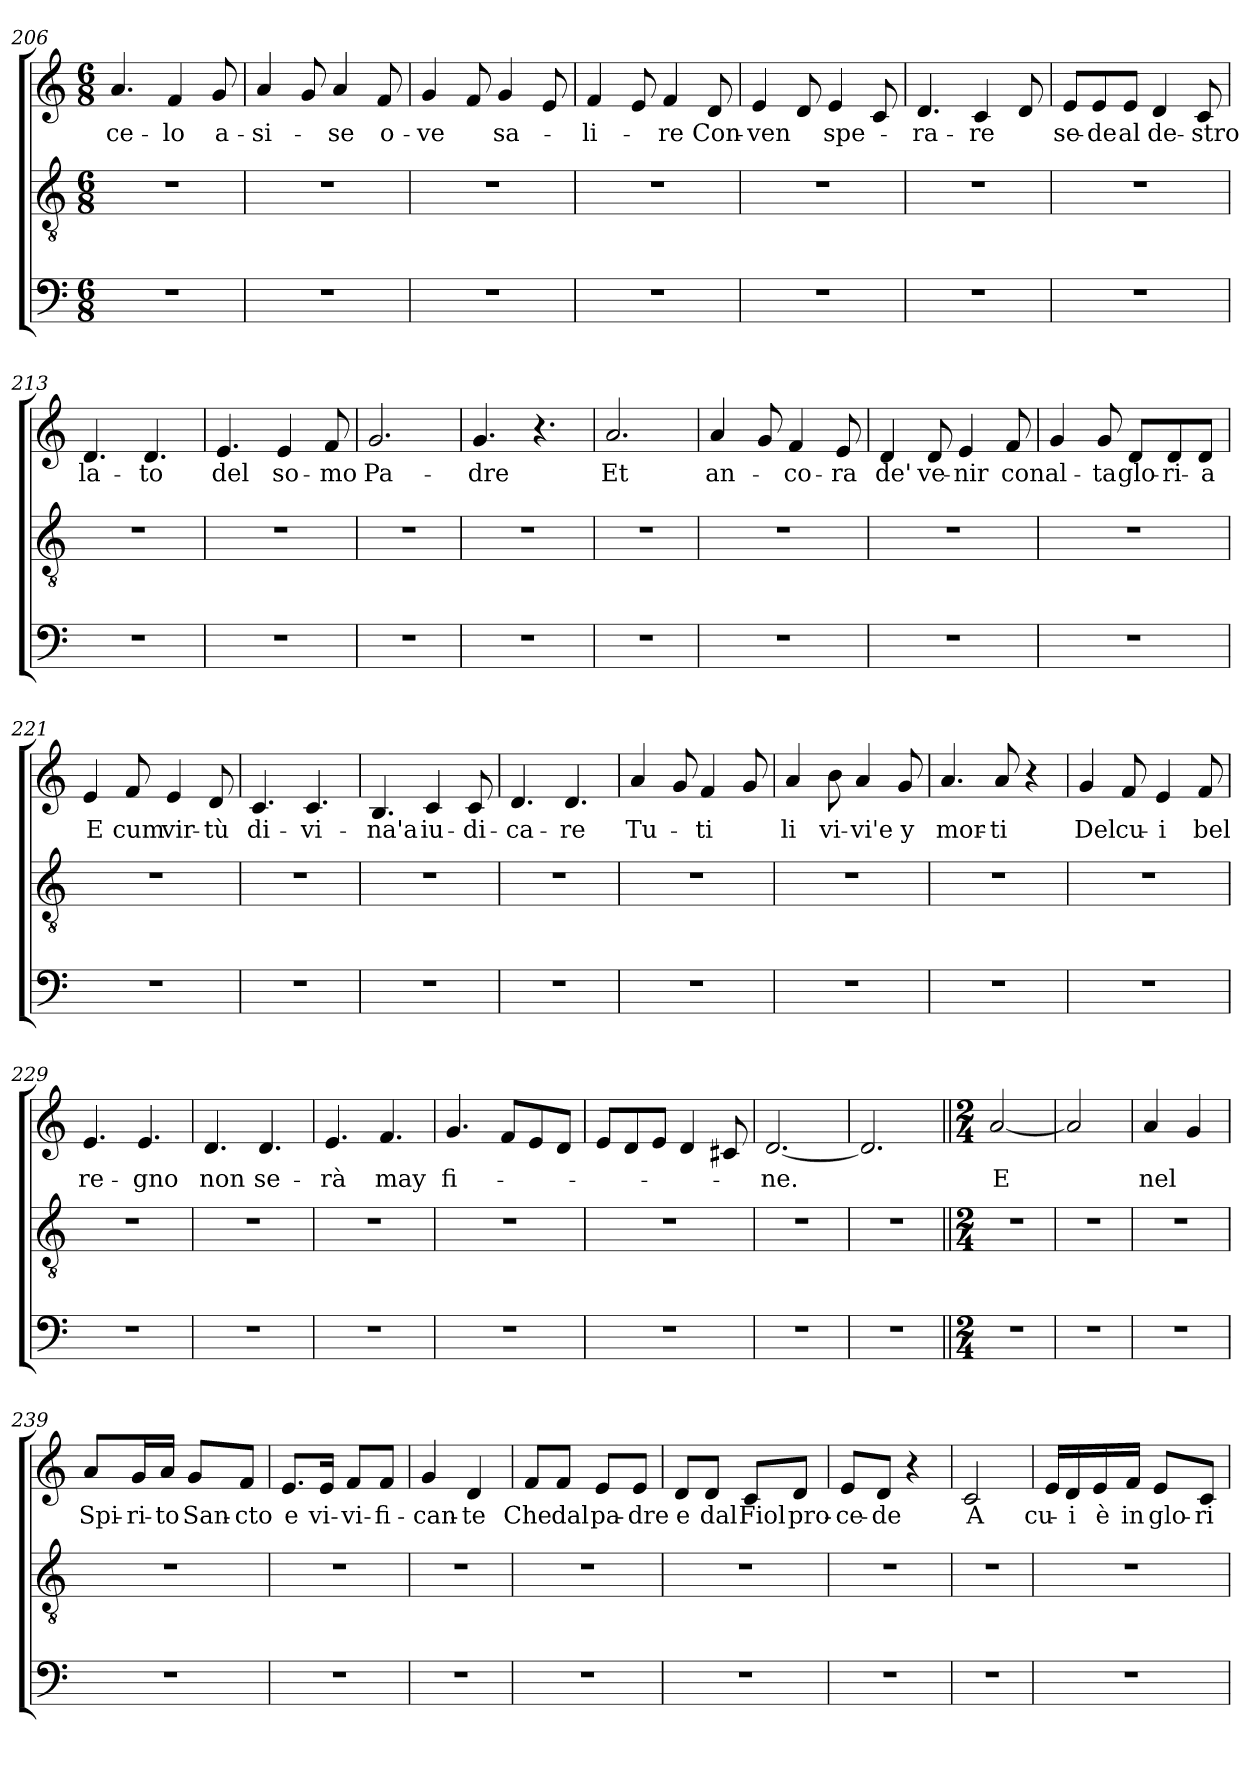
**kern	**kern	**kern	**text
*part3	*part2	*part1	*part1
*staff3	*staff2	*staff1	*staff1
*clefF4	*clefGv2	*clefG2	*
*k[]	*k[]	*k[]	*
*C:	*C:	*C:	*
*M6/8	*M6/8	*M6/8	*
=206	=206	=206	=206
!	!	!	!LO:LY:b
2.r	2.r	4.a/	ce-
!	!	!	!LO:LY:b
.	.	4f/	-lo
!	!	!	!LO:LY:b
.	.	8g/	a-
=207	=207	=207	=207
!	!	!	!LO:LY:b
2.r	2.r	4a/	-si-
.	.	8g/	.
!	!	!	!LO:LY:b
.	.	4a/	-se
!	!	!	!LO:LY:b
.	.	8f/	o-
=208	=208	=208	=208
!	!	!	!LO:LY:b
2.r	2.r	4g/	-ve
.	.	8f/	.
!	!	!	!LO:LY:b
.	.	4g/	sa-
.	.	8e/	.
=209	=209	=209	=209
!	!	!	!LO:LY:b
2.r	2.r	4f/	-li-
.	.	8e/	.
!	!	!	!LO:LY:b
.	.	4f/	-re
!	!	!	!LO:LY:b
.	.	8d/	Con-
=210	=210	=210	=210
!	!	!	!LO:LY:b
2.r	2.r	4e/	-ven
.	.	8d/	.
!	!	!	!LO:LY:b
.	.	4e/	spe-
.	.	8c/	.
=211	=211	=211	=211
!	!	!	!LO:LY:b
2.r	2.r	4.d/	-ra-
!	!	!	!LO:LY:b
.	.	4c/	-re
.	.	8d/	.
!!LO:LB:g=z
=212	=212	=212	=212
!	!	!	!LO:LY:b
2.r	2.r	8e/L	se-
!	!	!	!LO:LY:b
.	.	8e/	-de
!	!	!	!LO:LY:b
.	.	8e/J	al
!	!	!	!LO:LY:b
.	.	4d/	de-
!	!	!	!LO:LY:b
.	.	8c/	-stro
=213	=213	=213	=213
!	!	!	!LO:LY:b
2.r	2.r	4.d/	la-
!	!	!	!LO:LY:b
.	.	4.d/	-to
=214	=214	=214	=214
!	!	!	!LO:LY:b
2.r	2.r	4.e/	del
!	!	!	!LO:LY:b
.	.	4e/	so-
!	!	!	!LO:LY:b
.	.	8f/	-mo
=215	=215	=215	=215
!	!	!	!LO:LY:b
2.r	2.r	2.g/	Pa-
=216	=216	=216	=216
!	!	!	!LO:LY:b
2.r	2.r	4.g/	-dre
.	.	4.r	.
=217	=217	=217	=217
!	!	!	!LO:LY:b
2.r	2.r	2.a/	Et
=218	=218	=218	=218
!	!	!	!LO:LY:b
2.r	2.r	4a/	an-
.	.	8g/	.
!	!	!	!LO:LY:b
.	.	4f/	-co-
!	!	!	!LO:LY:b
.	.	8e/	-ra
=219	=219	=219	=219
!	!	!	!LO:LY:b
2.r	2.r	4d/	de'
!	!	!	!LO:LY:b
.	.	8d/	ve-
!	!	!	!LO:LY:b
.	.	4e/	-nir
!	!	!	!LO:LY:b
.	.	8f/	con
=220	=220	=220	=220
!	!	!	!LO:LY:b
2.r	2.r	4g/	al-
!	!	!	!LO:LY:b
.	.	8g/	-ta
!	!	!	!LO:LY:b
.	.	8d/L	glo-
!	!	!	!LO:LY:b
.	.	8d/	-ri-
!	!	!	!LO:LY:b
.	.	8d/J	-a
=221	=221	=221	=221
!	!	!	!LO:LY:b
2.r	2.r	4e/	E
!	!	!	!LO:LY:b
.	.	8f/	cum
!	!	!	!LO:LY:b
.	.	4e/	vir-
!	!	!	!LO:LY:b
.	.	8d/	-tù
=222	=222	=222	=222
!	!	!	!LO:LY:b
2.r	2.r	4.c/	di-
!	!	!	!LO:LY:b
.	.	4.c/	-vi-
!!LO:LB:g=z
=223	=223	=223	=223
!	!	!	!LO:LY:b
2.r	2.r	4.B/	-na'a
!	!	!	!LO:LY:b
.	.	4c/	iu-
!	!	!	!LO:LY:b
.	.	8c/	-di-
=224	=224	=224	=224
!	!	!	!LO:LY:b
2.r	2.r	4.d/	-ca-
!	!	!	!LO:LY:b
.	.	4.d/	-re
=225	=225	=225	=225
!	!	!	!LO:LY:b
2.r	2.r	4a/	Tu-
.	.	8g/	.
!	!	!	!LO:LY:b
.	.	4f/	-ti
.	.	8g/	.
=226	=226	=226	=226
!	!	!	!LO:LY:b
2.r	2.r	4a/	li
!	!	!	!LO:LY:b
.	.	8b\	vi-
!	!	!	!LO:LY:b
.	.	4a/	-vi'e
!	!	!	!LO:LY:b
.	.	8g/	y
=227	=227	=227	=227
!	!	!	!LO:LY:b
2.r	2.r	4.a/	mor-
!	!	!	!LO:LY:b
.	.	8a/	-ti
.	.	4r	.
=228	=228	=228	=228
!	!	!	!LO:LY:b
2.r	2.r	4g/	Del
!	!	!	!LO:LY:b
.	.	8f/	cu-
!	!	!	!LO:LY:b
.	.	4e/	-i
!	!	!	!LO:LY:b
.	.	8f/	bel
=229	=229	=229	=229
!	!	!	!LO:LY:b
2.r	2.r	4.e/	re-
!	!	!	!LO:LY:b
.	.	4.e/	-gno
=230	=230	=230	=230
!	!	!	!LO:LY:b
2.r	2.r	4.d/	non
!	!	!	!LO:LY:b
.	.	4.d/	se-
=231	=231	=231	=231
!	!	!	!LO:LY:b
2.r	2.r	4.e/	-rà
!	!	!	!LO:LY:b
.	.	4.f/	may
=232	=232	=232	=232
!	!	!	!LO:LY:b
2.r	2.r	4.g/	fi-
.	.	8f/L	.
.	.	8e/	.
.	.	8d/J	.
=233	=233	=233	=233
2.r	2.r	8e/L	.
.	.	8d/	.
.	.	8e/J	.
.	.	4d/	.
.	.	8c#X/	.
!!LO:LB:g=z
=234	=234	=234	=234
!	!	!	!LO:LY:b
2.r	2.r	[2.d/	-ne.
=235	=235	=235	=235
2.r	2.r	2.d/]	.
=236||	=236||	=236||	=236||
*M2/4	*M2/4	*M2/4	*
!	!	!	!LO:LY:b
2r	2r	[2a/	E
=237	=237	=237	=237
2r	2r	2a/]	.
=238	=238	=238	=238
!	!	!	!LO:LY:b
2r	2r	4a/	nel
.	.	4g/	.
=239	=239	=239	=239
!	!	!	!LO:LY:b
2r	2r	8a/L	Spi-
!	!	!	!LO:LY:b
.	.	16g/L	-ri-
!	!	!	!LO:LY:b
.	.	16a/JJ	-to
!	!	!	!LO:LY:b
.	.	8g/L	San-
!	!	!	!LO:LY:b
.	.	8f/J	-cto
=240	=240	=240	=240
!	!	!	!LO:LY:b
2r	2r	8.e/L	e
!	!	!	!LO:LY:b
.	.	16e/Jk	vi-
!	!	!	!LO:LY:b
.	.	8f/L	-vi-
!	!	!	!LO:LY:b
.	.	8f/J	-fi-
=241	=241	=241	=241
!	!	!	!LO:LY:b
2r	2r	4g/	-can-
!	!	!	!LO:LY:b
.	.	4d/	-te
=242	=242	=242	=242
!	!	!	!LO:LY:b
2r	2r	8f/L	Che
!	!	!	!LO:LY:b
.	.	8f/J	dal
!	!	!	!LO:LY:b
.	.	8e/L	pa-
!	!	!	!LO:LY:b
.	.	8e/J	-dre
=243	=243	=243	=243
!	!	!	!LO:LY:b
2r	2r	8d/L	e
!	!	!	!LO:LY:b
.	.	8d/J	dal
!	!	!	!LO:LY:b
.	.	8c/L	Fiol
!	!	!	!LO:LY:b
.	.	8d/J	pro-
=244	=244	=244	=244
!	!	!	!LO:LY:b
2r	2r	8e/L	-ce-
!	!	!	!LO:LY:b
.	.	8d/J	-de
.	.	4r	.
=245	=245	=245	=245
!	!	!	!LO:LY:b
2r	2r	2c/	A
!!LO:LB:g=z
=246	=246	=246	=246
!	!	!	!LO:LY:b
2r	2r	16e/LL	cu-
!	!	!	!LO:LY:b
.	.	16d/	-i
!	!	!	!LO:LY:b
.	.	16e/	è
!	!	!	!LO:LY:b
.	.	16f/JJ	in
!	!	!	!LO:LY:b
.	.	8e/L	glo-
!	!	!	!LO:LY:b
.	.	8c/J	-ri-
=	=	=	=
*-	*-	*-	*-
